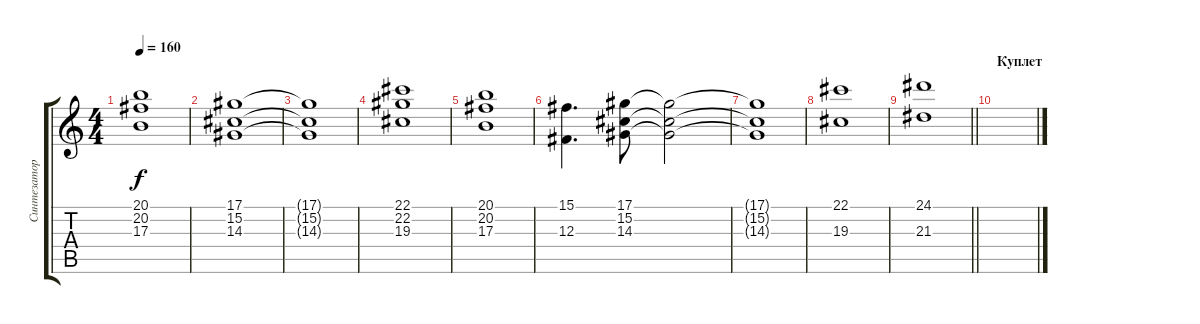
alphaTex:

\track ("Синтезатор" "Синтезатор") {instrument stringensemble1}
\staff {score tabs}
\tuning (Eb4 Bb3 Gb3 Db3 Ab2 Eb2) {hide}
\ts (4 4)
\tempo 160
\clef g2
\ks c
(20.1 20.2 17.3).1{dy f} |
(17.1 15.2 14.3).1 |
(17.1{t} 15.2{t} 14.3{t}).1 |
(22.1 22.2 19.3).1 |
(20.1 20.2 17.3).1 |
(15.1 12.3).4{d} (17.1 15.2 14.3).8 (17.1{t} 15.2{t} 14.3{t}).2 |
(17.1{t} 15.2{t} 14.3{t}).1 |
(22.1 19.3).1 |
\barLineRight lightlight
(24.1 21.3).1 |
\section ("" "Куплет")
